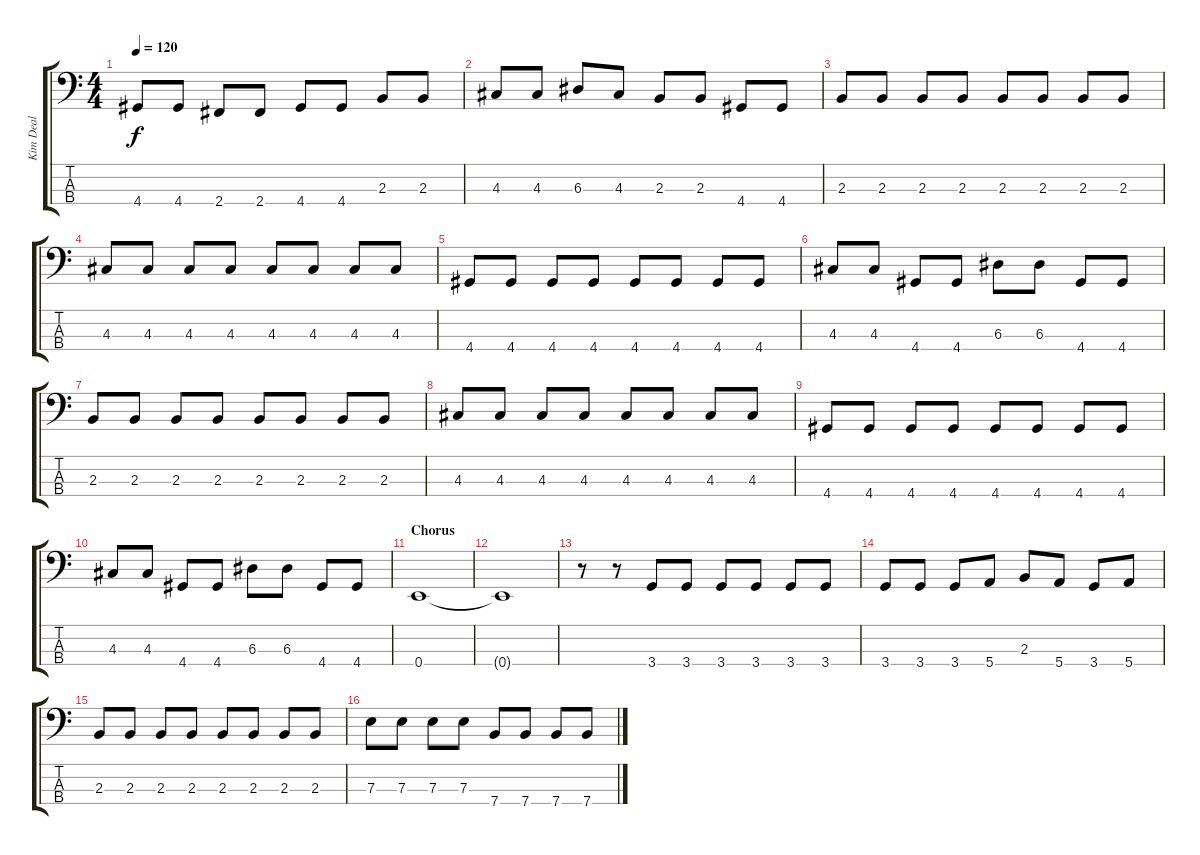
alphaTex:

\track ("Kim Deal" "Kim Deal") {instrument electricbasspick}
\staff {score tabs}
\tuning (G2 D2 A1 E1) {hide}
\ts (4 4)
\tempo 120
\clef f4
\ks c
4.4.8{dy f} 4.4.8 2.4.8 2.4.8 4.4.8 4.4.8 2.3.8 2.3.8 |
4.3.8 4.3.8 6.3.8 4.3.8 2.3.8 2.3.8 4.4.8 4.4.8 |
\section ("" "")
2.3.8 2.3.8 2.3.8 2.3.8 2.3.8 2.3.8 2.3.8 2.3.8 |
4.3.8 4.3.8 4.3.8 4.3.8 4.3.8 4.3.8 4.3.8 4.3.8 |
4.4.8 4.4.8 4.4.8 4.4.8 4.4.8 4.4.8 4.4.8 4.4.8 |
4.3.8 4.3.8 4.4.8 4.4.8 6.3.8 6.3.8 4.4.8 4.4.8 |
2.3.8 2.3.8 2.3.8 2.3.8 2.3.8 2.3.8 2.3.8 2.3.8 |
4.3.8 4.3.8 4.3.8 4.3.8 4.3.8 4.3.8 4.3.8 4.3.8 |
4.4.8 4.4.8 4.4.8 4.4.8 4.4.8 4.4.8 4.4.8 4.4.8 |
4.3.8 4.3.8 4.4.8 4.4.8 6.3.8 6.3.8 4.4.8 4.4.8 |
\section ("" "Chorus")
0.4.1 |
0.4{t}.1 |
r.8 r.8 3.4.8 3.4.8 3.4.8 3.4.8 3.4.8 3.4.8 |
3.4.8 3.4.8 3.4.8 5.4.8 2.3.8 5.4.8 3.4.8 5.4.8 |
2.3.8 2.3.8 2.3.8 2.3.8 2.3.8 2.3.8 2.3.8 2.3.8 |
7.3.8 7.3.8 7.3.8 7.3.8 7.4.8 7.4.8 7.4.8 7.4.8
